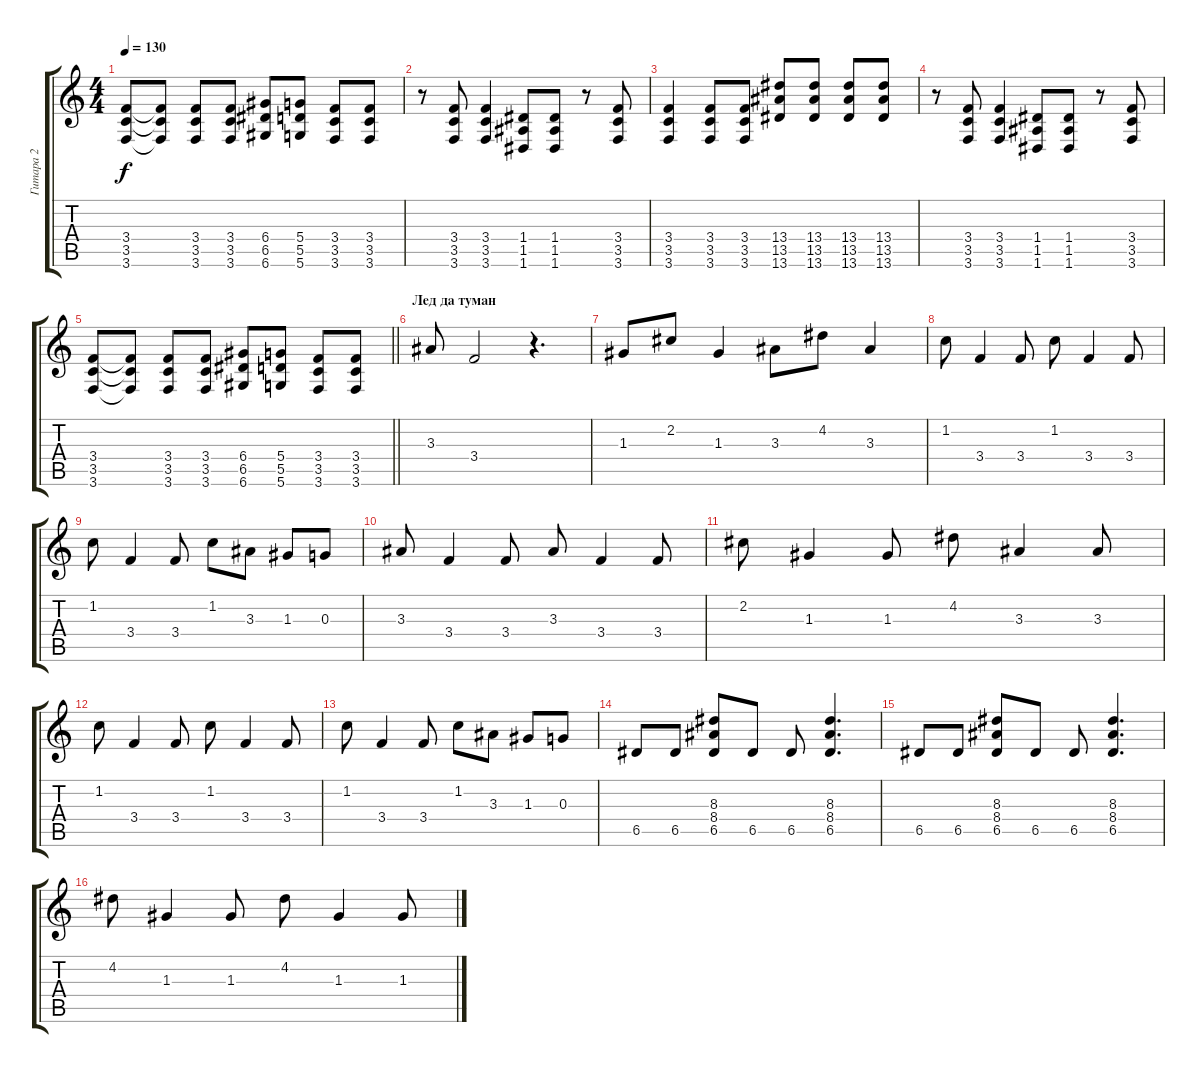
\track ("Гитара 2" "Гитара 2") {instrument overdrivenguitar}
\staff {score tabs}
\tuning (E4 B3 G3 D3 A2 D2) {hide}
\ts (4 4)
\tempo 130
\clef g2
\ks c
(3.4 3.5 3.6).8{dy f} (3.4{t} 3.5{t} 3.6{t}).8 (3.4 3.5 3.6).8 (3.4 3.5 3.6).8 (6.4 6.5 6.6).8 (5.4 5.5 5.6).8 (3.4 3.5 3.6).8 (3.4 3.5 3.6).8 |
r.8 (3.4 3.5 3.6).8 (3.4 3.5 3.6).4 (1.4 1.5 1.6).8 (1.4 1.5 1.6).8 r.8 (3.4 3.5 3.6).8 |
(3.4 3.5 3.6).4 (3.4 3.5 3.6).8 (3.4 3.5 3.6).8 (13.4 13.5 13.6).8 (13.4 13.5 13.6).8 (13.4 13.5 13.6).8 (13.4 13.5 13.6).8 |
r.8 (3.4 3.5 3.6).8 (3.4 3.5 3.6).4 (1.4 1.5 1.6).8 (1.4 1.5 1.6).8 r.8 (3.4 3.5 3.6).8 |
\barLineRight lightlight
(3.4 3.5 3.6).8 (3.4{t} 3.5{t} 3.6{t}).8 (3.4 3.5 3.6).8 (3.4 3.5 3.6).8 (6.4 6.5 6.6).8 (5.4 5.5 5.6).8 (3.4 3.5 3.6).8 (3.4 3.5 3.6).8 |
\section ("" "Лед да туман")
3.3.8 3.4.2 r.4{d} |
1.3.8 2.2.8 1.3.4 3.3.8 4.2.8 3.3.4 |
1.2.8 3.4.4 3.4.8 1.2.8 3.4.4 3.4.8 |
1.2.8 3.4.4 3.4.8 1.2.8 3.3.8 1.3.8 0.3.8 |
3.3.8 3.4.4 3.4.8 3.3.8 3.4.4 3.4.8 |
2.2.8 1.3.4 1.3.8 4.2.8 3.3.4 3.3.8 |
1.2.8 3.4.4 3.4.8 1.2.8 3.4.4 3.4.8 |
1.2.8 3.4.4 3.4.8 1.2.8 3.3.8 1.3.8 0.3.8 |
6.5.8 6.5.8 (8.3 8.4 6.5).8 6.5.8 6.5.8 (8.3 8.4 6.5).4{d} |
6.5.8 6.5.8 (8.3 8.4 6.5).8 6.5.8 6.5.8 (8.3 8.4 6.5).4{d} |
4.2.8 1.3.4 1.3.8 4.2.8 1.3.4 1.3.8
